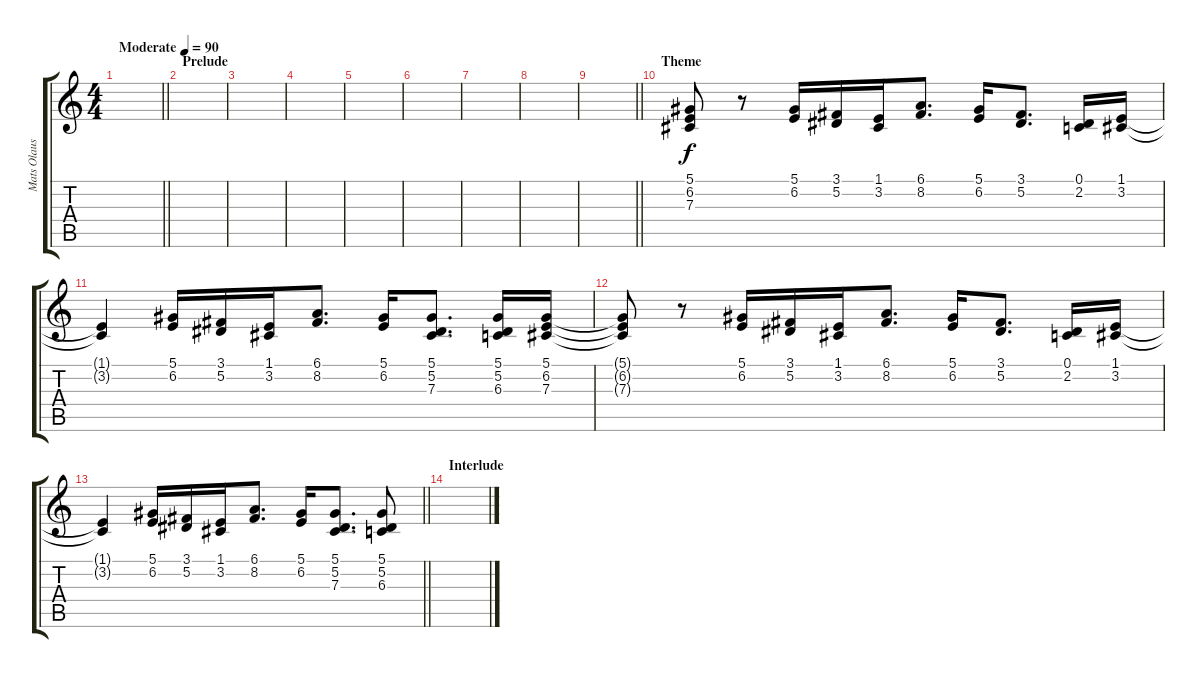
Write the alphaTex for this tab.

\track ("Mats Olausson" "Mats Olaus") {instrument stringensemble1}
\staff {score tabs}
\tuning (Eb4 Bb3 Gb3 Db3 Ab2 Eb2) {hide}
\ts (4 4)
\tempo (90 "Moderate")
\clef g2
\barLineRight lightlight
\ks c
|
\section ("" "Prelude")
|
|
|
|
|
|
|
\barLineRight lightlight
|
\section ("" "Theme")
(5.1 6.2 7.3).8 r.8 (5.1 6.2).16 (3.1 5.2).16 (1.1 3.2).16 (6.1 8.2).8{d} (5.1 6.2).16 (3.1 5.2).8{d} (0.1 2.2).16 (1.1 3.2).16 |
(1.1{t} 3.2{t}).4 (5.1 6.2).16 (3.1 5.2).16 (1.1 3.2).16 (6.1 8.2).8{d} (5.1 6.2).16 (5.1 5.2 7.3).8{d} (5.1 5.2 6.3).16 (5.1 6.2 7.3).16 |
(5.1{t} 6.2{t} 7.3{t}).8 r.8 (5.1 6.2).16 (3.1 5.2).16 (1.1 3.2).16 (6.1 8.2).8{d} (5.1 6.2).16 (3.1 5.2).8{d} (0.1 2.2).16 (1.1 3.2).16 |
\barLineRight lightlight
(1.1{t} 3.2{t}).4 (5.1 6.2).16 (3.1 5.2).16 (1.1 3.2).16 (6.1 8.2).8{d} (5.1 6.2).16 (5.1 5.2 7.3).8{d} (5.1 5.2 6.3).8 |
\section ("" "Interlude")
